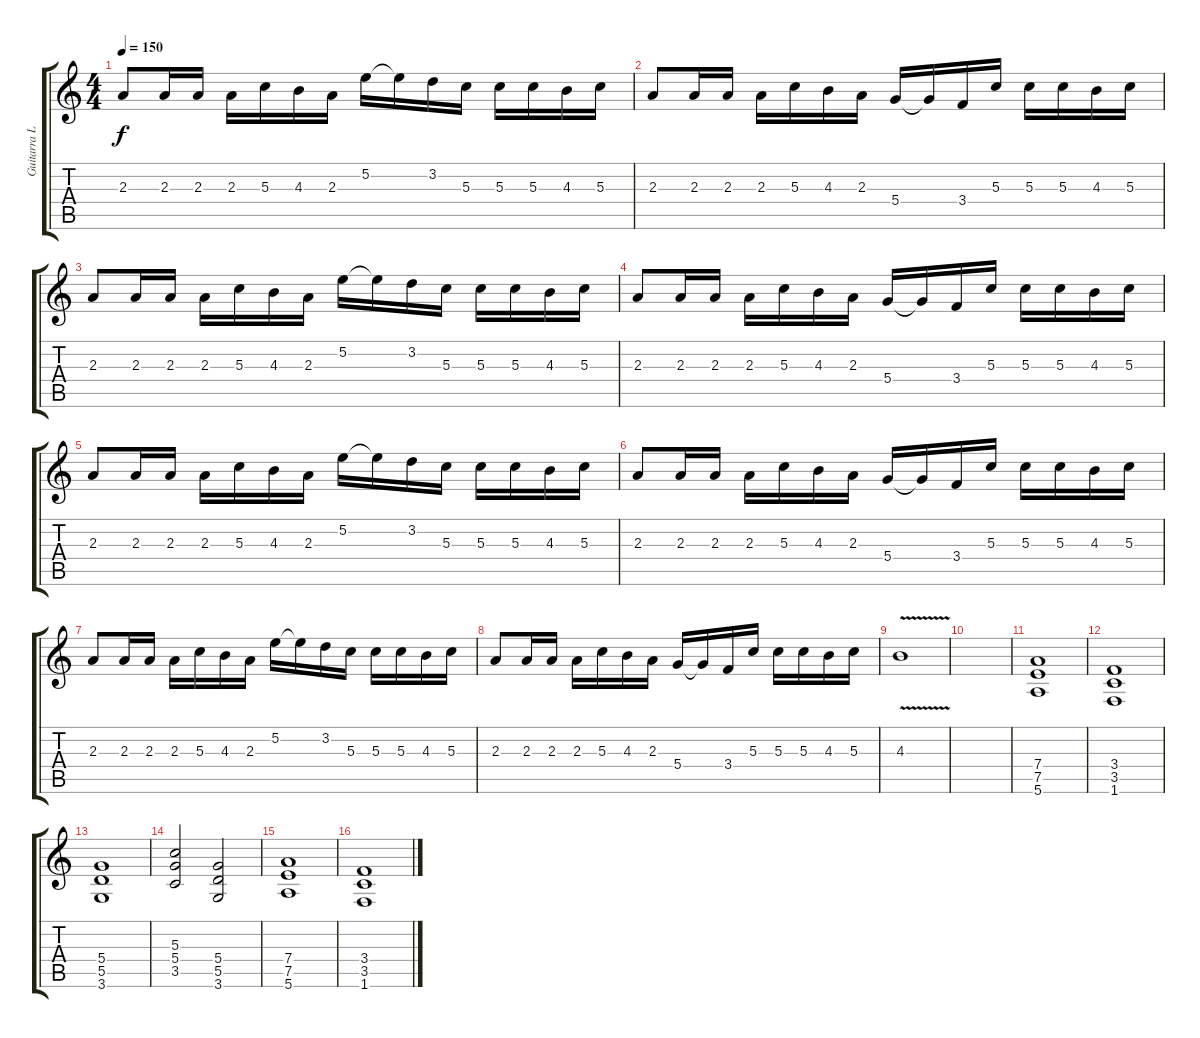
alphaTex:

\track ("Guitarra Lider" "Guitarra L") {instrument distortionguitar}
\staff {score tabs}
\tuning (E4 B3 G3 D3 A2 E2) {hide}
\ts (4 4)
\tempo 150
\clef g2
\ks c
2.3.8{dy f} 2.3.16 2.3.16 2.3.16 5.3.16 4.3.16 2.3.16 5.2.16 5.2{t}.16 3.2.16 5.3.16 5.3.16 5.3.16 4.3.16 5.3.16 |
2.3.8 2.3.16 2.3.16 2.3.16 5.3.16 4.3.16 2.3.16 5.4.16 5.4{t}.16 3.4.16 5.3.16 5.3.16 5.3.16 4.3.16 5.3.16 |
2.3.8 2.3.16 2.3.16 2.3.16 5.3.16 4.3.16 2.3.16 5.2.16 5.2{t}.16 3.2.16 5.3.16 5.3.16 5.3.16 4.3.16 5.3.16 |
2.3.8 2.3.16 2.3.16 2.3.16 5.3.16 4.3.16 2.3.16 5.4.16 5.4{t}.16 3.4.16 5.3.16 5.3.16 5.3.16 4.3.16 5.3.16 |
2.3.8 2.3.16 2.3.16 2.3.16 5.3.16 4.3.16 2.3.16 5.2.16 5.2{t}.16 3.2.16 5.3.16 5.3.16 5.3.16 4.3.16 5.3.16 |
2.3.8 2.3.16 2.3.16 2.3.16 5.3.16 4.3.16 2.3.16 5.4.16 5.4{t}.16 3.4.16 5.3.16 5.3.16 5.3.16 4.3.16 5.3.16 |
2.3.8 2.3.16 2.3.16 2.3.16 5.3.16 4.3.16 2.3.16 5.2.16 5.2{t}.16 3.2.16 5.3.16 5.3.16 5.3.16 4.3.16 5.3.16 |
2.3.8 2.3.16 2.3.16 2.3.16 5.3.16 4.3.16 2.3.16 5.4.16 5.4{t}.16 3.4.16 5.3.16 5.3.16 5.3.16 4.3.16 5.3.16 |
4.3{v}.1 |
|
(7.4 7.5 5.6).1 |
(3.4 3.5 1.6).1 |
(5.4 5.5 3.6).1 |
(5.3 5.4 3.5).2 (5.4 5.5 3.6).2 |
(7.4 7.5 5.6).1 |
(3.4 3.5 1.6).1
